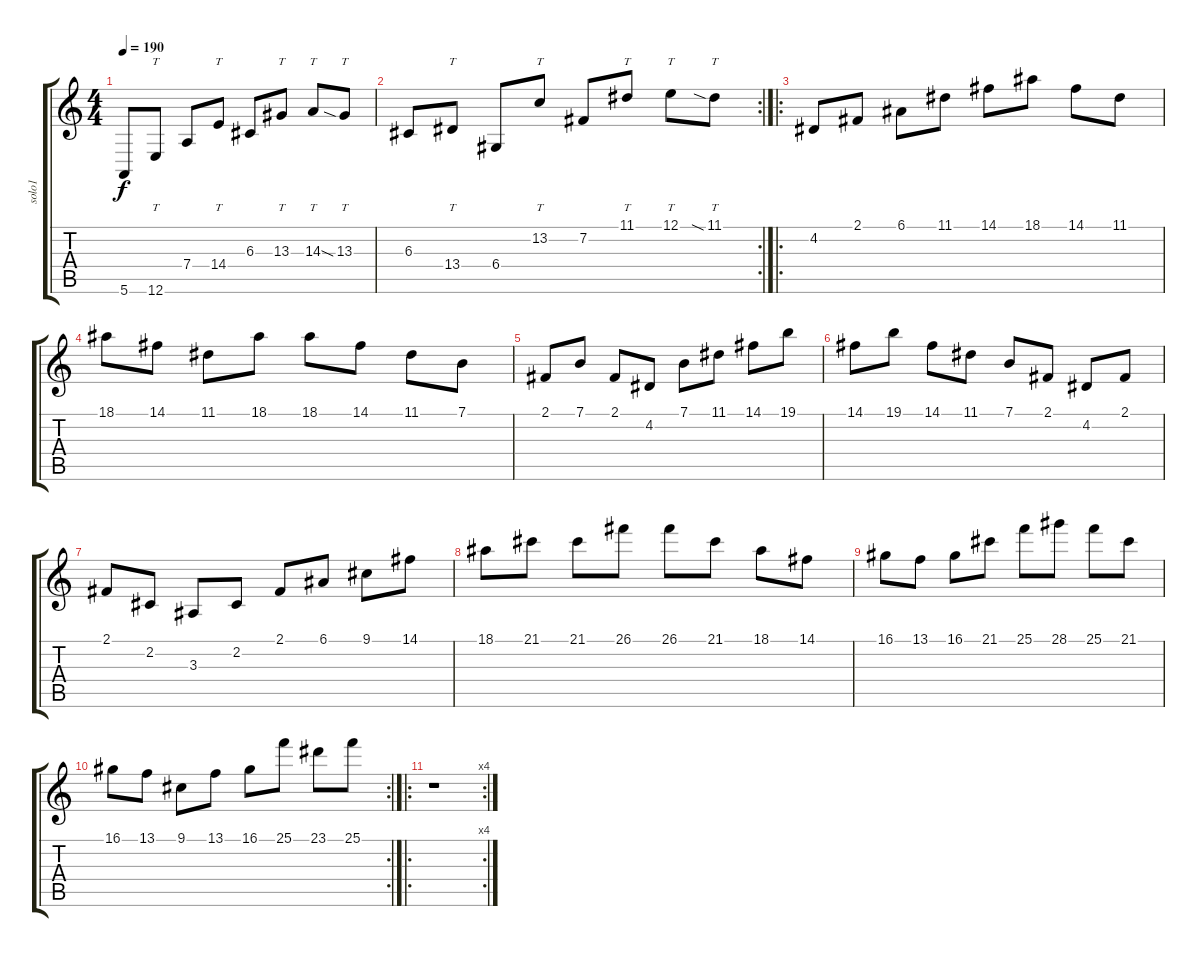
\track ("solo1" "solo1") {instrument fx5brightness}
\staff {score tabs}
\tuning (E4 B3 G3 D3 A2 E2) {hide}
\ts (4 4)
\tempo 190
\clef g2
\ks c
5.6.8{dy f} 12.6.8{tt} 7.4.8 14.4.8{tt} 6.3.8 13.3.8{tt} 14.3.8{tt} 13.3{sia}.8{tt} |
\rc 2
6.3.8 13.4.8{tt} 6.4.8 13.2.8{tt} 7.2.8 11.1.8{tt} 12.1.8{tt} 11.1{sia}.8{tt} |
\ro
4.2.8 2.1.8 6.1.8 11.1.8 14.1.8 18.1.8 14.1.8 11.1.8 |
18.1.8 14.1.8 11.1.8 18.1.8 18.1.8 14.1.8 11.1.8 7.1.8 |
2.1.8 7.1.8 2.1.8 4.2.8 7.1.8 11.1.8 14.1.8 19.1.8 |
14.1.8 19.1.8 14.1.8 11.1.8 7.1.8 2.1.8 4.2.8 2.1.8 |
2.1.8 2.2.8 3.3.8 2.2.8 2.1.8 6.1.8 9.1.8 14.1.8 |
18.1.8 21.1.8 21.1.8 26.1.8 26.1.8 21.1.8 18.1.8 14.1.8 |
16.1.8 13.1.8 16.1.8 21.1.8 25.1.8 28.1.8 25.1.8 21.1.8 |
\rc 2
16.1.8 13.1.8 9.1.8 13.1.8 16.1.8 25.1.8 23.1.8 25.1.8 |
\ro
\rc 4
r.1
